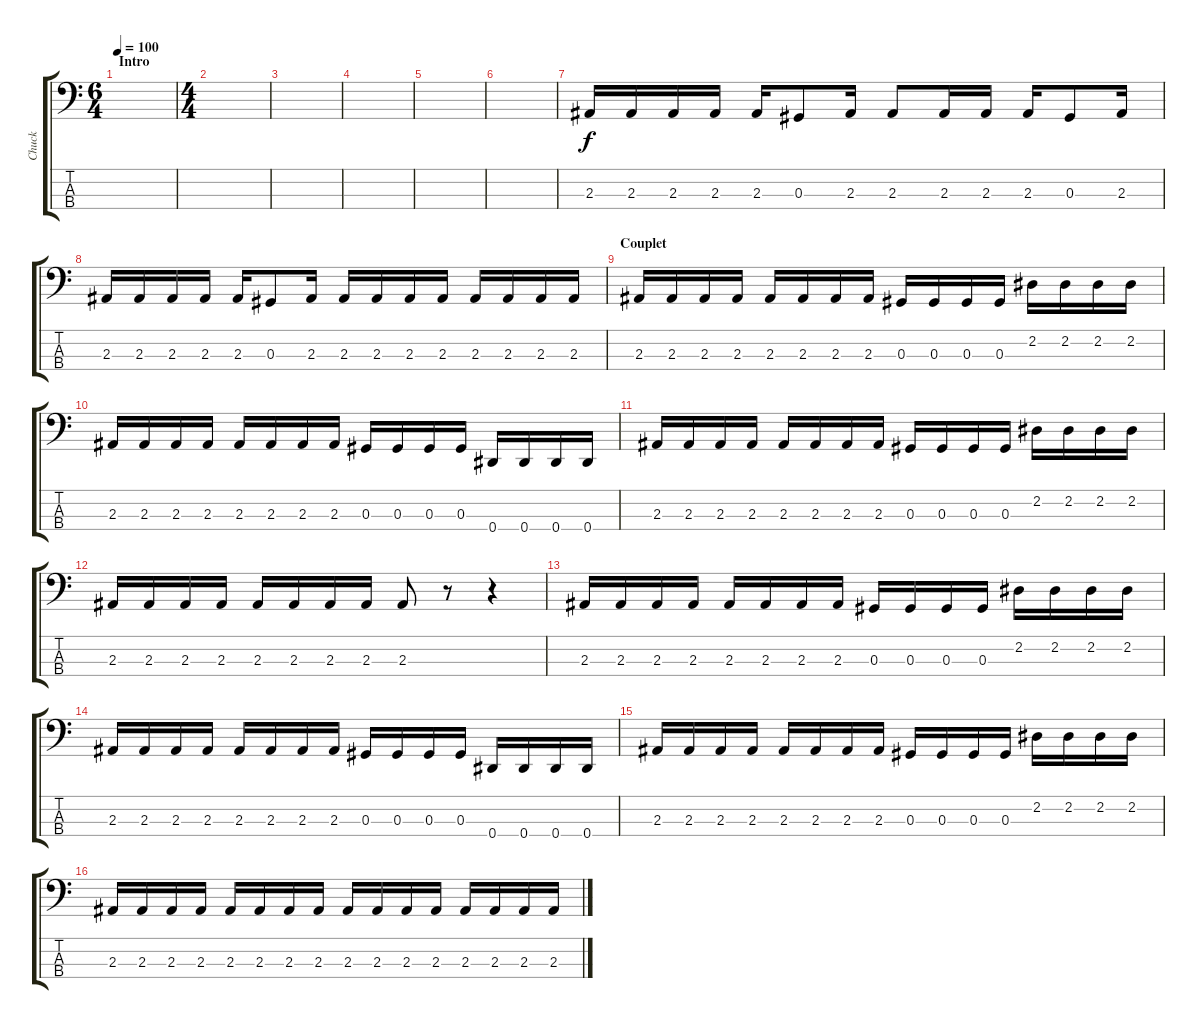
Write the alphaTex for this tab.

\track ("Chuck" "Chuck") {instrument electricbasspick}
\staff {score tabs}
\tuning (Gb2 Db2 Ab1 Eb1) {hide}
\ts (6 4)
\section ("" "Intro")
\tempo 100
\clef f4
\ks c
|
\ts (4 4)
|
|
|
|
|
2.3.16 2.3.16 2.3.16 2.3.16 2.3.16 0.3.8 2.3.16 2.3.8 2.3.16 2.3.16 2.3.16 0.3.8 2.3.16 |
2.3.16 2.3.16 2.3.16 2.3.16 2.3.16 0.3.8 2.3.16 2.3.16 2.3.16 2.3.16 2.3.16 2.3.16 2.3.16 2.3.16 2.3.16 |
\section ("" "Couplet")
2.3.16 2.3.16 2.3.16 2.3.16 2.3.16 2.3.16 2.3.16 2.3.16 0.3.16 0.3.16 0.3.16 0.3.16 2.2.16 2.2.16 2.2.16 2.2.16 |
2.3.16 2.3.16 2.3.16 2.3.16 2.3.16 2.3.16 2.3.16 2.3.16 0.3.16 0.3.16 0.3.16 0.3.16 0.4.16 0.4.16 0.4.16 0.4.16 |
2.3.16 2.3.16 2.3.16 2.3.16 2.3.16 2.3.16 2.3.16 2.3.16 0.3.16 0.3.16 0.3.16 0.3.16 2.2.16 2.2.16 2.2.16 2.2.16 |
2.3.16 2.3.16 2.3.16 2.3.16 2.3.16 2.3.16 2.3.16 2.3.16 2.3.8 r.8 r.4 |
2.3.16 2.3.16 2.3.16 2.3.16 2.3.16 2.3.16 2.3.16 2.3.16 0.3.16 0.3.16 0.3.16 0.3.16 2.2.16 2.2.16 2.2.16 2.2.16 |
2.3.16 2.3.16 2.3.16 2.3.16 2.3.16 2.3.16 2.3.16 2.3.16 0.3.16 0.3.16 0.3.16 0.3.16 0.4.16 0.4.16 0.4.16 0.4.16 |
2.3.16 2.3.16 2.3.16 2.3.16 2.3.16 2.3.16 2.3.16 2.3.16 0.3.16 0.3.16 0.3.16 0.3.16 2.2.16 2.2.16 2.2.16 2.2.16 |
2.3.16 2.3.16 2.3.16 2.3.16 2.3.16 2.3.16 2.3.16 2.3.16 2.3.16 2.3.16 2.3.16 2.3.16 2.3.16 2.3.16 2.3.16 2.3.16
